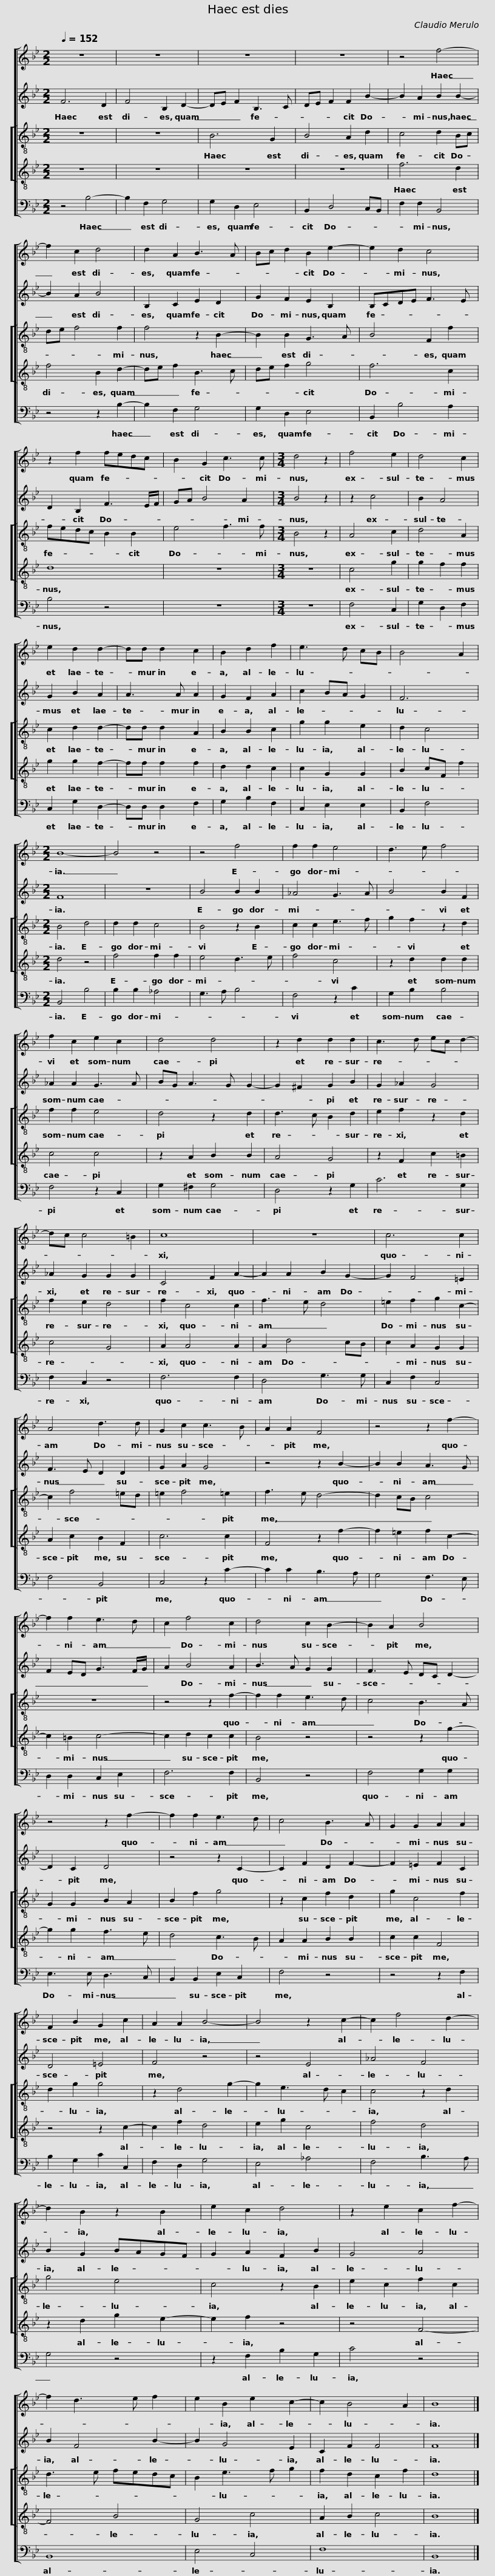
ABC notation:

X:1
%%score [ 1 2 [ 3 4 ] 5 ]
L:1/8
Q:1/4=152
M:2/2
I:linebreak $
K:Bb
V:1 treble
V:2 treble
V:3 treble-8
V:4 treble-8
V:5 bass
V:1
 z8 | z8 | z8 | z8 | z4 f4- |$ %5
 f2 c2 d4 | d2 A2 B3 A | Bc d2 B2 e2- | e2 d2 c4 |$ z2 f2 fedc |$ %10
 B2 G2 c3 c |[M:3/4] d4 z2 | f4 e2 | d4 c2 | e2 d2 d2- | %15
 dd d2 c2 | B2 d2 f2 | e3 d cB |$ B4 A2 |[M:2/2] B8- | %20
 B4 z4 | z4 f4 | f2 f2 e4 | d3 e f4 |$ f2 c2 e2 c2 | %25
 d4 d4 | z2 d2 d2 d2 | c3 d ec d2- | dc c4 =B2 |$ c8 |$ %30
 z8 | c6 c2 | A4 d3 d | G2 c2 c3 B | A2 A2 F4 |$ %35
 z4 z2 f2- |$ f2 f2 e3 d | c2 f4 c2 | d4 c2 B2- | B2 A2 B4 | %40
 z4 z2 f2- |$ f2 f2 e3 d |$ c4 B3 A | G2 G2 A2 A2 | F2 B2 G2 c2 | %45
 A2 A2 B4- | B4 z2 c2- | c2 f4 d2- |$ d2 B2 z2 B2 | e2 c2 d4 | %50
 z2 e2 c2 f2- | f2 d3 e f2 | e2 B2 e2 c2- | c2 B4 A2 | B8 |] %55
V:2
 F6 D2 | F4 B,2 D2- | DE F2 B,3 C | DE F2 F2 B2- | B2 A2 B2 B2- |$ %5
 B2 A2 B4 | B,2 C2 E2 D2 | G2 F2 E2 B,2 | B,CDE F3 E |$ D2 B,2 F3 E/F/ |$ %10
 GA B4 A2 |[M:3/4] B4 z2 | z2 c4 | B2 A4 | G2 B2 A2 | %15
 A3 A A2 | G2 F2 A2 | c2 BA G2 |$ F6 |[M:2/2] F8 | %20
 z8 | B4 B2 B2 | _A4 G3 A | B4 B2 F2 |$ _A2 A2 G3 A | %25
 BG A3 G G2- | G2 ^F2 G2 B2 | G2 _A2 G4 | _A2 G2 G2 G2 |$ C4 F2 A2- |$ %30
 A2 A2 B2 G2- | G2 F4 =E2 | F3 E D2 D2 | G2 A2 G4 | z4 z2 B2- |$ %35
 B2 B2 A3 G |$ F2 ED G3 F/G/ | A2 B4 A2 | B3 A G2 G2 | F3 E DC D2- | %40
 D2 C2 D4 |$ z4 z2 C2- |$ C2 F2 D2 F2- | F2 =E2 F2 C2 | D4 =E4 | %45
 F4 z4 | z4 E4 | _A4 F4 |$ B2 G2 BAGF | G2 A2 F2 B2 | %50
 G4 A4 | B2 F4 B2- | B2 G4 E2 | C2 F2 F4 | F8 |] %55
V:3
 z8 | z8 | B6 G2 | B4 A2 d2 | c4 d2 Bc |$ %5
 de f4 f2 | f4 z2 B2- | B2 B2 G3 A | B4 F2 f2 |$ fedc B2 B2 |$ %10
 e4 f3 f |[M:3/4] B4 z2 | A4 c2 | d4 A2 | c2 d2 d2- | %15
 dd d2 A2 | B2 B2 c2 | g2 g2 e2 |$ d2 c4 |[M:2/2] B4 d4 | %20
 d2 d2 c4 | B4 z2 B2 | c2 c2 e3 f | g2 f2 z2 d2 |$ f2 f2 e4 | %25
 d4 z2 d2 | d3 c B2 d2 | e2 f2 z2 d2 | f2 e2 d4 |$ f2 c4 c2 |$ %30
 f3 e d4 | =e2 f2 g2 c2- | c2 f4 =ed | =e2 f4 =e2 | f3 e d4- |$ %35
 d2 cB c4 |$ z8 | z4 z2 f2- | f2 f2 e3 d | c4 B3 A | %40
 G2 G2 B2 A2 |$ B2 f2 g4 |$ z2 c2 f2 d2 | g2 c4 f2 | d2 g2 g4 | %45
 z2 d4 g2- | g2 e3 d c2 | c4 z2 d2 |$ g4 e4 | c4 z2 B2 | %50
 e2 c2 f2 c2 | d3 e fedc | B2 e3 f g2 | f2 d2 c2 f2 | d8 |] %55
V:4
 z8 | z8 | z8 | z8 | f6 d2 |$ %5
 f4 B2 d2- | de f2 B3 c | de f2 g4 | f6 c2 |$ d8 |$ %10
 z8 |[M:3/4] z6 | c4 g2 | g2 f2 f2 | g2 g2 f2- | %15
 ff f2 f2 | d2 d2 c2 | c2 G2 G2 |$ B2 cF f2 |[M:2/2] d4 z4 | %20
 f4 f2 f2 | e4 d3 e | f4 c4 | z2 d2 d2 d2 |$ c4 c4 | %25
 z2 A2 B2 B2 | A4 G4 | z2 F2 c2 =B2 | c4 G4 |$ A2 A4 A2 |$ %30
 A2 d4 cB | c2 A2 G2 G2 | A2 c2 B2 F2 | c6 c2 | F4 z2 f2- |$ %35
 f2 =e2 f2 c2- |$ c2 =B2 c4- | c2 d2 c2 c2 | B4 z4 | z4 z2 g2- | %40
 g2 g2 f3 e |$ d4 c3 B |$ A2 A2 B2 B2 | c2 c2 F4 | z4 z2 c2- | %45
 c2 f2 d4 | e2 g2 c4 | f4 d4 |$ z2 d2 g2 e2- | e2 f2 z4 | %50
 z4 F4- | F4 B4 | G4 c4 | A2 B2 c4 | B8 |] %55
V:5
 z4 B,4- | B,2 F,2 G,4 | G,2 D,2 E,4 | B,,2 D,4 C,B,, | F,2 F,2 B,,4 |$ %5
 z4 z2 B,2- | B,2 F,2 G,4 | G,2 D,2 E,4 | B,,2 B,4 A,2 |$ B,4 z4 |$ %10
 z8 |[M:3/4] z6 | F,4 C,2 | G,2 D,2 F,2 | C,2 G,2 D,2- | %15
 D,D, D,2 F,2 | G,2 B,2 F,2 | C,2 E,2 E,2 |$ B,,2 F,4 |[M:2/2] B,,4 B,4 | %20
 B,2 B,2 _A,4 | G,3 A, B,4 | F,4 z2 C2 | G,2 B,2 B,4 |$ F,4 z2 C,2 | %25
 G,2 ^F,2 G,4 | D,4 z2 G,2 | C6 G,2 | F,2 C,2 z4 |$ F,6 F,2 |$ %30
 D,4 G,3 G, | C,2 F,2 C,4 | F,4 B,,4 | C,4 z2 C2- | C2 C2 B,3 A, |$ %35
 G,4 F,3 E, |$ D,2 D,2 C,2 E,2 | F,6 F,2 | B,,4 z4 | F,4 G,2 G,2 | %40
 E,3 E, D,3 C, |$ B,,2 B,,2 E,2 C,2 |$ F,4 z4 | z4 z2 F,2 | B,2 G,2 C2 C,2 | %45
 F,2 D,2 G,4 | E,4 _A,4 | F,4 B,3 A, |$ G,4 z4 | z2 F,2 B,2 G,2 | %50
 C4 z4 | B,,8 | E,4 C,4 | F,8 | B,,8 |] %55
